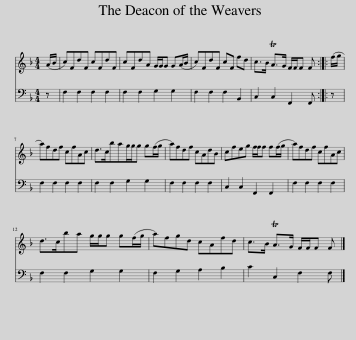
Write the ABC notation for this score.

X:1
%%score 1 2
L:1/8
M:4/4
I:linebreak $
K:F
V:1 treble
V:2 bass
V:1
 (A/B/ | c)FdF cFdF | cFdA G/G/G G(A/B/ | c)FdF cF fd | c>B TA>G F/F/F F :: %5
 (f/g/ |$ a)fdf cfAc | d>cbag/g/g g(f/g/ | a)fdf cAdB | cfeg f/f/f f(f/g/ | %10
 a)fdf cfAc |$ d>cba g/g/g g(f/g/ | a)fgd cAfd | c>B TA>G F/F/F F |] %14
V:2
 z | F,2 F,2 F,2 F,2 | F,2 F,2 G,2 G,2 | F,2 F,2 F,2 B,,2 | C,2 C,2 F,,2 F,, :: %5
 z |$ F,2 F,2 F,2 F,2 | F,2 F,2 G,2 G,2 | F,2 F,2 F,2 F,2 | C,2 C,2 F,,2 F,,2 | %10
 F,2 F,2 F,2 F,2 |$ F,2 F,2 G,2 G,2 | F,2 G,2 A,2 B,2 | C2 C,2 F,2 F, |] %14
